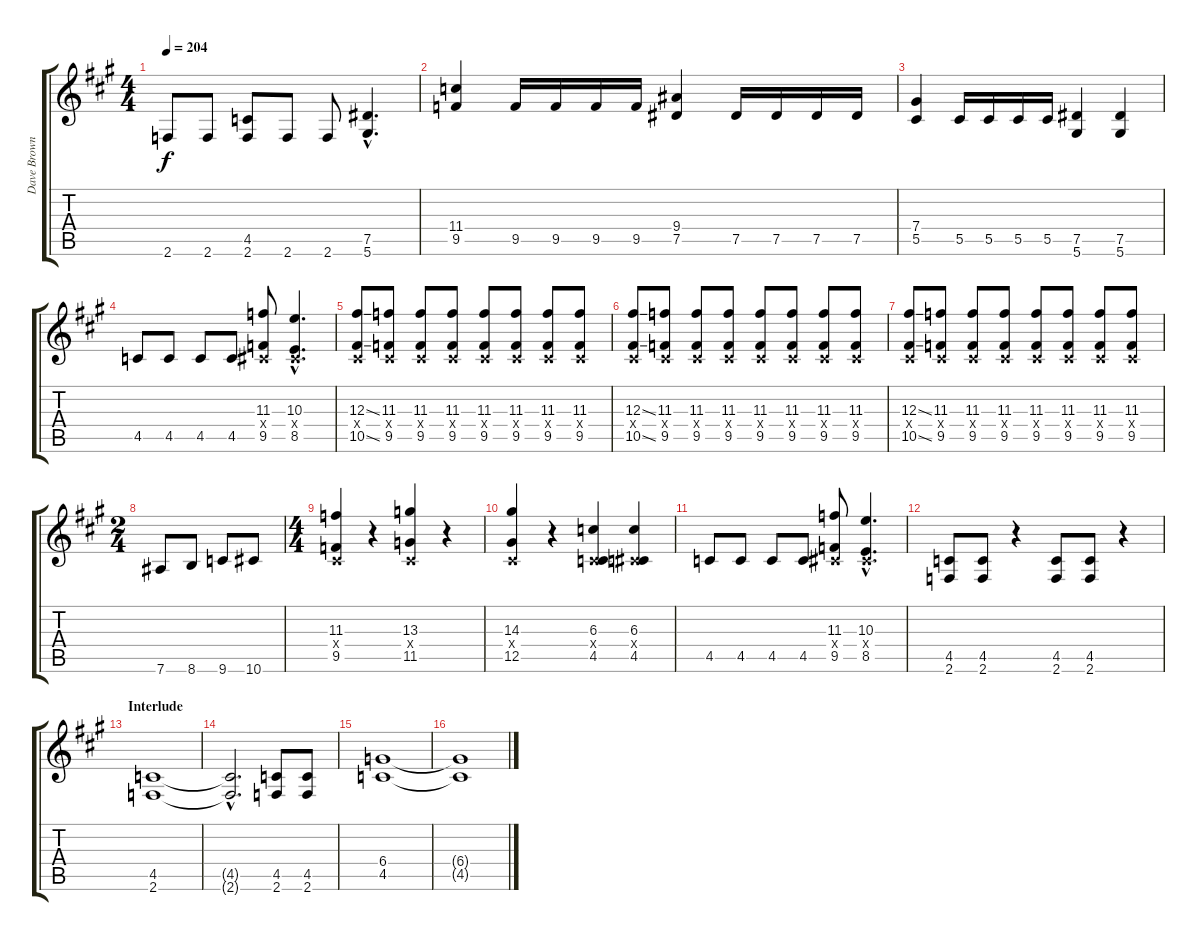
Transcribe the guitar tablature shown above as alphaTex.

\track ("Dave BrownSound" "Dave Brown") {instrument distortionguitar}
\staff {score tabs}
\tuning (Eb4 Bb3 Gb3 Db3 Ab2 Eb2) {hide}
\ts (4 4)
\tempo 204
\clef g2
\ks a
2.6.8{dy f} 2.6.8 (4.5 2.6).8 2.6.8 2.6.8 (7.5{hac} 5.6{hac}).4{d} |
(11.4 9.5).4 9.5.16 9.5.16 9.5.16 9.5.16 (9.4 7.5).4 7.5.16 7.5.16 7.5.16 7.5.16 |
(7.4 5.5).4 5.5.16 5.5.16 5.5.16 5.5.16 (7.5 5.6).4 (7.5 5.6).4 |
4.5.8 4.5.8 4.5.8 4.5.8 (11.3 0.4{x} 9.5).8 (10.3{hac} 0.4{hac x} 8.5{hac}).4{d} |
(12.3{ss} 0.4{x} 10.5{ss}).8 (11.3 0.4{x} 9.5).8 (11.3 0.4{x} 9.5).8 (11.3 0.4{x} 9.5).8 (11.3 0.4{x} 9.5).8 (11.3 0.4{x} 9.5).8 (11.3 0.4{x} 9.5).8 (11.3 0.4{x} 9.5).8 |
(12.3{ss} 0.4{x} 10.5{ss}).8 (11.3 0.4{x} 9.5).8 (11.3 0.4{x} 9.5).8 (11.3 0.4{x} 9.5).8 (11.3 0.4{x} 9.5).8 (11.3 0.4{x} 9.5).8 (11.3 0.4{x} 9.5).8 (11.3 0.4{x} 9.5).8 |
(12.3{ss} 0.4{x} 10.5{ss}).8 (11.3 0.4{x} 9.5).8 (11.3 0.4{x} 9.5).8 (11.3 0.4{x} 9.5).8 (11.3 0.4{x} 9.5).8 (11.3 0.4{x} 9.5).8 (11.3 0.4{x} 9.5).8 (11.3 0.4{x} 9.5).8 |
\ts (2 4)
7.6.8 8.6.8 9.6.8 10.6.8 |
\ts (4 4)
(11.3 0.4{x} 9.5).4 r.4 (13.3 0.4{x} 11.5).4 r.4 |
(14.3 0.4{x} 12.5).4 r.4 (6.3 0.4{x} 4.5).4 (6.3 0.4{x} 4.5).4 |
4.5.8 4.5.8 4.5.8 4.5.8 (11.3 0.4{x} 9.5).8 (10.3{hac} 0.4{hac x} 8.5{hac}).4{d} |
(4.5 2.6).8 (4.5 2.6).8 r.4 (4.5 2.6).8 (4.5 2.6).8 r.4 |
\section ("" "Interlude")
(4.5 2.6).1 |
(4.5{hac t} 2.6{hac t}).2{d} (4.5 2.6).8 (4.5 2.6).8 |
(6.4 4.5).1 |
(6.4{t} 4.5{t}).1
